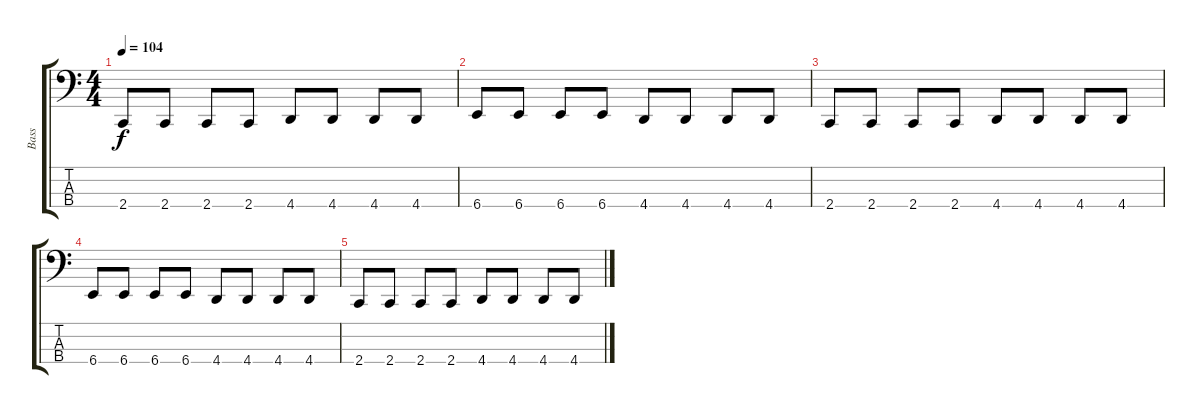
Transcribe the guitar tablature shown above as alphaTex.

\track ("Bass" "Bass") {instrument electricbasspick}
\staff {score tabs}
\tuning (D2 Bb1 F1 Bb0) {hide}
\ts (4 4)
\tempo 104
\clef f4
\ks c
2.4.8{dy f} 2.4.8 2.4.8 2.4.8 4.4.8 4.4.8 4.4.8 4.4.8 |
6.4.8 6.4.8 6.4.8 6.4.8 4.4.8 4.4.8 4.4.8 4.4.8 |
2.4.8 2.4.8 2.4.8 2.4.8 4.4.8 4.4.8 4.4.8 4.4.8 |
6.4.8 6.4.8 6.4.8 6.4.8 4.4.8 4.4.8 4.4.8 4.4.8 |
2.4.8 2.4.8 2.4.8 2.4.8 4.4.8 4.4.8 4.4.8 4.4.8
